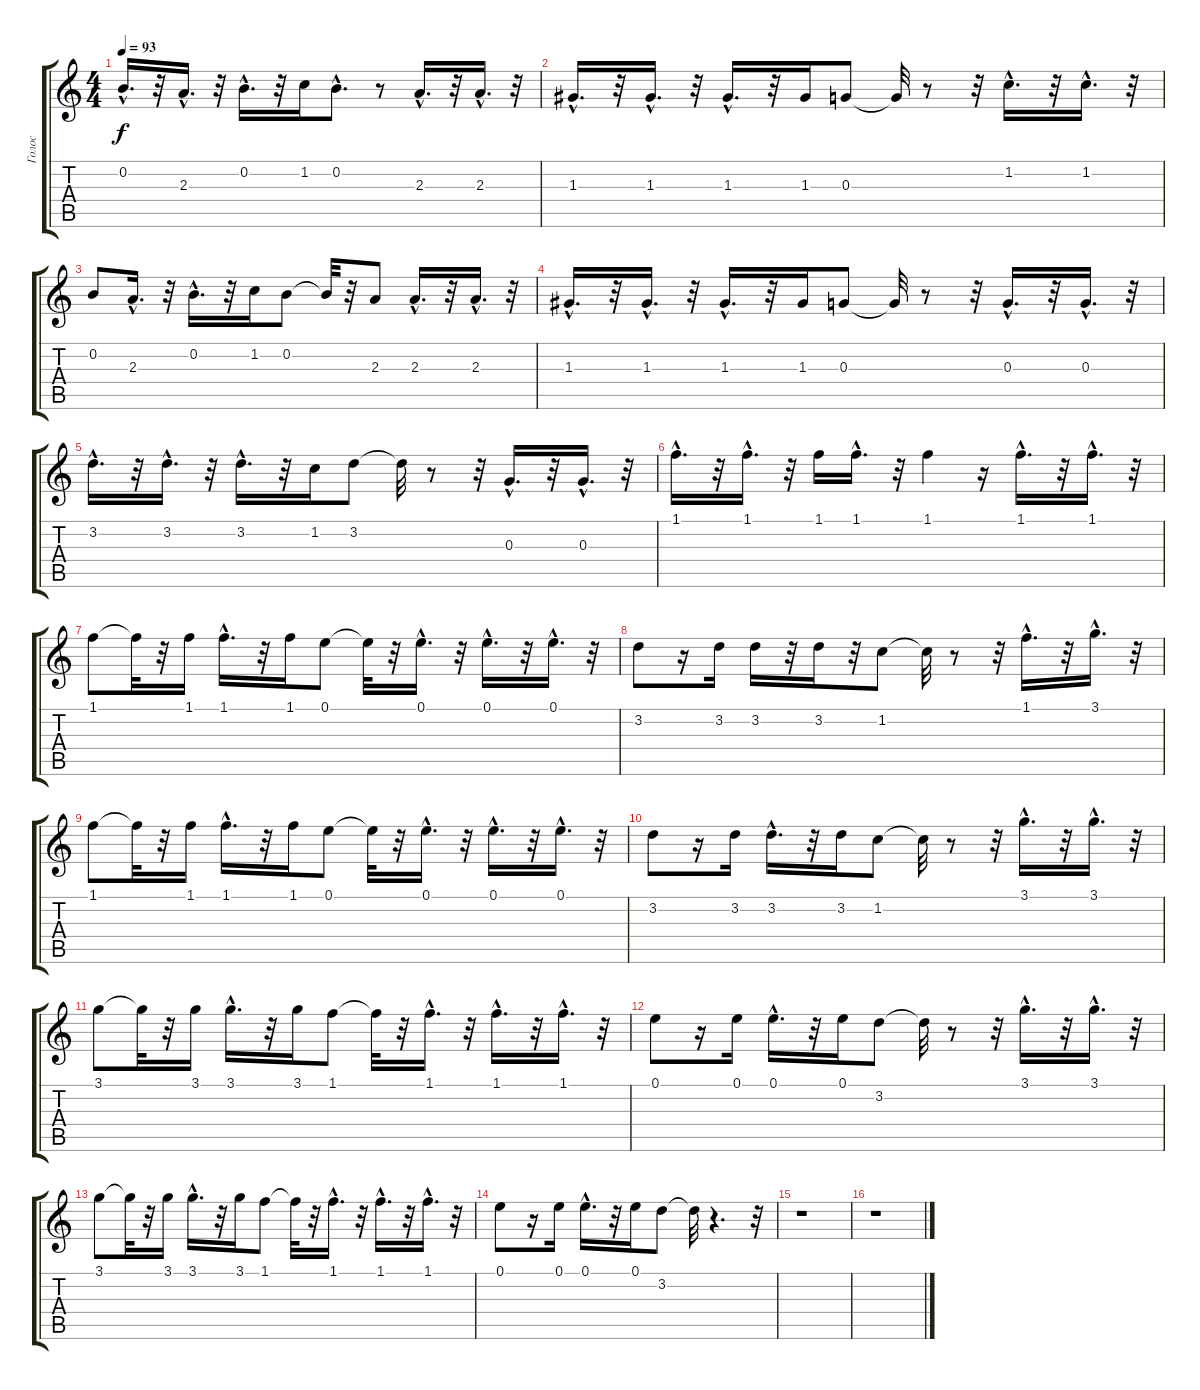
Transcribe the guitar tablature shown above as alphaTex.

\track ("Голос" "Голос") {instrument electricbasspick}
\staff {score tabs}
\tuning (E4 B3 G3 D3 A2 E2) {hide}
\ts (4 4)
\tempo 93
\clef g2
\ks c
0.2{hac}.16{d dy f} r.32 2.3{hac}.16{d} r.32 0.2{hac}.16{d} r.32 1.2.16 0.2{hac}.8{d} r.8 2.3{hac}.16{d} r.32 2.3{hac}.16{d} r.32 |
1.3{hac}.16{d} r.32 1.3{hac}.16{d} r.32 1.3{hac}.16{d} r.32 1.3.16 0.3.8 0.3{t}.32 r.8 r.32 1.2{hac}.16{d} r.32 1.2{hac}.16{d} r.32 |
0.2.8 2.3{hac}.16{d} r.32 0.2{hac}.16{d} r.32 1.2.16 0.2.8 0.2{t}.32 r.32 2.3.8 2.3{hac}.16{d} r.32 2.3{hac}.16{d} r.32 |
1.3{hac}.16{d} r.32 1.3{hac}.16{d} r.32 1.3{hac}.16{d} r.32 1.3.16 0.3.8 0.3{t}.32 r.8 r.32 0.3{hac}.16{d} r.32 0.3{hac}.16{d} r.32 |
3.2{hac}.16{d} r.32 3.2{hac}.16{d} r.32 3.2{hac}.16{d} r.32 1.2.16 3.2.8 3.2{t}.32 r.8 r.32 0.3{hac}.16{d} r.32 0.3{hac}.16{d} r.32 |
1.1{hac}.16{d} r.32 1.1{hac}.16{d} r.32 1.1.16 1.1{hac}.16{d} r.32 1.1.4 r.16 1.1{hac}.16{d} r.32 1.1{hac}.16{d} r.32 |
1.1.8 1.1{t}.32 r.32 1.1.16 1.1{hac}.16{d} r.32 1.1.16 0.1.8 0.1{t}.32 r.32 0.1{hac}.16{d} r.32 0.1{hac}.16{d} r.32 0.1{hac}.16{d} r.32 |
3.2.8 r.16 3.2.16 3.2.16 r.32 3.2.16 r.32 1.2.8 1.2{t}.32 r.8 r.32 1.1{hac}.16{d} r.32 3.1{hac}.16{d} r.32 |
1.1.8 1.1{t}.32 r.32 1.1.16 1.1{hac}.16{d} r.32 1.1.16 0.1.8 0.1{t}.32 r.32 0.1{hac}.16{d} r.32 0.1{hac}.16{d} r.32 0.1{hac}.16{d} r.32 |
3.2.8 r.16 3.2.16 3.2{hac}.16{d} r.32 3.2.16 1.2.8 1.2{t}.32 r.8 r.32 3.1{hac}.16{d} r.32 3.1{hac}.16{d} r.32 |
3.1.8 3.1{t}.32 r.32 3.1.16 3.1{hac}.16{d} r.32 3.1.16 1.1.8 1.1{t}.32 r.32 1.1{hac}.16{d} r.32 1.1{hac}.16{d} r.32 1.1{hac}.16{d} r.32 |
0.1.8 r.16 0.1.16 0.1{hac}.16{d} r.32 0.1.16 3.2.8 3.2{t}.32 r.8 r.32 3.1{hac}.16{d} r.32 3.1{hac}.16{d} r.32 |
3.1.8 3.1{t}.32 r.32 3.1.16 3.1{hac}.16{d} r.32 3.1.16 1.1.8 1.1{t}.32 r.32 1.1{hac}.16{d} r.32 1.1{hac}.16{d} r.32 1.1{hac}.16{d} r.32 |
0.1.8 r.16 0.1.16 0.1{hac}.16{d} r.32 0.1.16 3.2.8 3.2{t}.32 r.4{d} r.32 |
r.1 |
r.1
